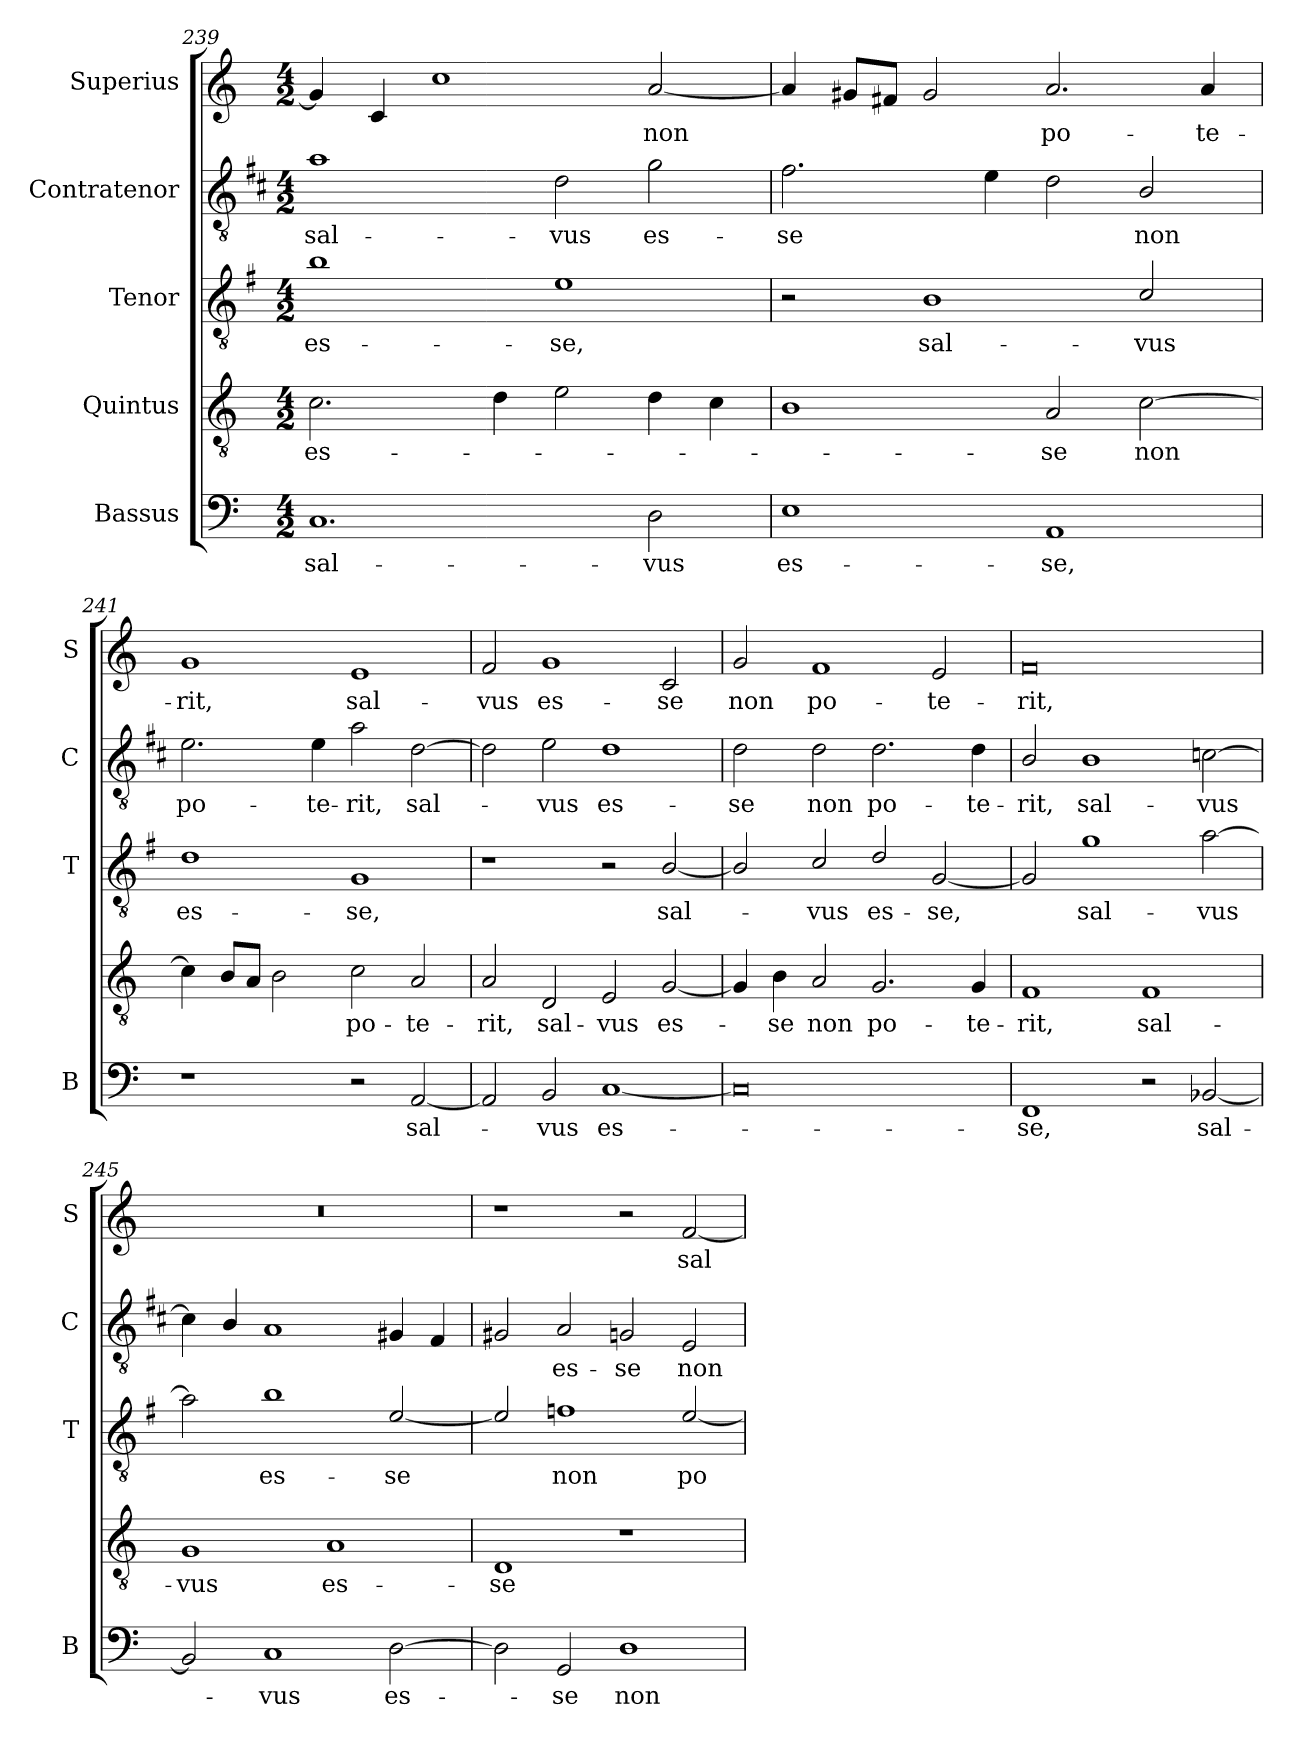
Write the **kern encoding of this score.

**kern	**text	**kern	**text	**kern	**text	**kern	**text	**kern	**text
*part5	*part5	*part4	*part4	*part3	*part3	*part2	*part2	*part1	*part1
*staff5	*staff5	*staff4	*staff4	*staff3	*staff3	*staff2	*staff2	*staff1	*staff1
*I"Bassus	*	*I"Quintus	*	*I"Tenor	*	*I"Contratenor	*	*I"Superius	*
*I'B	*	*	*	*I'T	*	*I'C	*	*I'S	*
*clefF4	*	*clefGv2	*	*clefGv2	*	*clefGv2	*	*clefG2	*
*	*	*	*	*ITrd4c7	*	*ITrd1c2	*	*	*
*k[]	*	*k[]	*	*k[]	*	*k[]	*	*k[]	*
*C:	*	*C:	*	*C:	*	*C:	*	*C:	*
*M4/2	*	*M4/2	*	*M4/2	*	*M4/2	*	*M4/2	*
=239	=239	=239	=239	=239	=239	=239	=239	=239	=239
!	!LO:LY:b	!	!LO:LY:b	!	!LO:LY:b	!	!LO:LY:b	!	!
1.C	sal-	2.c\	es-	1e	es-	1g	sal-	4g/]	.
.	.	.	.	.	.	.	.	4c/	.
.	.	.	.	.	.	.	.	1cc	.
.	.	4d\	.	.	.	.	.	.	.
!	!	!	!	!	!LO:LY:b	!	!LO:LY:b	!	!
.	.	2e\	.	1A	-se,	2c\	-vus	.	.
!	!LO:LY:b	!	!	!	!	!	!LO:LY:b	!	!LO:LY:b
2D\	-vus	4d\	.	.	.	2f\	es-	[2a/	non
.	.	4c\	.	.	.	.	.	.	.
=240	=240	=240	=240	=240	=240	=240	=240	=240	=240
!	!LO:LY:b	!	!	!	!	!	!LO:LY:b	!	!
1E	es-	1B	.	2r	.	2.e\	-se	4a/]	.
.	.	.	.	.	.	.	.	8g#X/L	.
.	.	.	.	.	.	.	.	8f#X/J	.
!	!	!	!	!	!LO:LY:b	!	!	!	!
.	.	.	.	1E	sal-	.	.	2g#/	.
.	.	.	.	.	.	4d\	.	.	.
!	!LO:LY:b	!	!LO:LY:b	!	!	!	!	!	!LO:LY:b
1AA	-se,	2A/	-se	.	.	2c\	.	2.a/	po-
!	!	!	!LO:LY:b	!	!LO:LY:b	!	!LO:LY:b	!	!
.	.	[2c\	non	2F/	-vus	2A/	non	.	.
!	!	!	!	!	!	!	!	!	!LO:LY:b
.	.	.	.	.	.	.	.	4a/	-te-
!!LO:LB:g=z
=241	=241	=241	=241	=241	=241	=241	=241	=241	=241
!	!	!	!	!	!LO:LY:b	!	!LO:LY:b	!	!LO:LY:b
1r	.	4c\]	.	1G	es-	2.d\	po-	1g	-rit,
.	.	8B/L	.	.	.	.	.	.	.
.	.	8A/J	.	.	.	.	.	.	.
.	.	2B\	.	.	.	.	.	.	.
!	!	!	!	!	!	!	!LO:LY:b	!	!
.	.	.	.	.	.	4d\	-te-	.	.
!	!	!	!LO:LY:b	!	!LO:LY:b	!	!LO:LY:b	!	!LO:LY:b
2r	.	2c\	po-	1C	-se,	2g\	-rit,	1e	sal-
!	!LO:LY:b	!	!LO:LY:b	!	!	!	!LO:LY:b	!	!
[2AA/	sal-	2A/	-te-	.	.	[2c\	sal-	.	.
=242	=242	=242	=242	=242	=242	=242	=242	=242	=242
!	!	!	!LO:LY:b	!	!	!	!	!	!LO:LY:b
2AA/]	.	2A/	-rit,	1r	.	2c\]	.	2f/	-vus
!	!LO:LY:b	!	!LO:LY:b	!	!	!	!LO:LY:b	!	!LO:LY:b
2BB/	-vus	2D/	sal-	.	.	2d\	-vus	1g	es-
!	!LO:LY:b	!	!LO:LY:b	!	!	!	!LO:LY:b	!	!
[1C	es-	2E/	-vus	2r	.	1c	es-	.	.
!	!	!	!LO:LY:b	!	!LO:LY:b	!	!	!	!LO:LY:b
.	.	[2G/	es-	[2E/	sal-	.	.	2c/	-se
=243	=243	=243	=243	=243	=243	=243	=243	=243	=243
!	!	!	!	!	!	!	!LO:LY:b	!	!LO:LY:b
0C]	.	4G/]	.	2E/]	.	2c\	-se	2g/	non
!	!	!	!LO:LY:b	!	!	!	!	!	!
.	.	4B\	-se	.	.	.	.	.	.
!	!	!	!LO:LY:b	!	!LO:LY:b	!	!LO:LY:b	!	!LO:LY:b
.	.	2A/	non	2F/	-vus	2c\	non	1f	po-
!	!	!	!LO:LY:b	!	!LO:LY:b	!	!LO:LY:b	!	!
.	.	2.G/	po-	2G/	es-	2.c\	po-	.	.
!	!	!	!	!	!LO:LY:b	!	!	!	!LO:LY:b
.	.	.	.	[2C/	-se,	.	.	2e/	-te-
!	!	!	!LO:LY:b	!	!	!	!LO:LY:b	!	!
.	.	4G/	-te-	.	.	4c\	-te-	.	.
=244	=244	=244	=244	=244	=244	=244	=244	=244	=244
!	!LO:LY:b	!	!LO:LY:b	!	!	!	!LO:LY:b	!	!LO:LY:b
1FF	-se,	1F	-rit,	2C/]	.	2A/	-rit,	0f	-rit,
!	!	!	!	!	!LO:LY:b	!	!LO:LY:b	!	!
.	.	.	.	1c	sal-	1A	sal-	.	.
!	!	!	!LO:LY:b	!	!	!	!	!	!
2r	.	1F	sal-	.	.	.	.	.	.
!	!LO:LY:b	!	!	!	!LO:LY:b	!	!LO:LY:b	!	!
[2BB-X/	sal-	.	.	[2d\	-vus	[2B-X\	-vus	.	.
=245	=245	=245	=245	=245	=245	=245	=245	=245	=245
!	!	!	!LO:LY:b	!	!	!	!	!	!
2BB-/]	.	1G	-vus	2d\]	.	4B-\]	.	0r	.
.	.	.	.	.	.	4A/	.	.	.
!	!LO:LY:b	!	!	!	!LO:LY:b	!	!	!	!
1C	-vus	.	.	1e	es-	1G	.	.	.
!	!	!	!LO:LY:b	!	!	!	!	!	!
.	.	1A	es-	.	.	.	.	.	.
!	!LO:LY:b	!	!	!	!LO:LY:b	!	!	!	!
[2D\	es-	.	.	[2A/	-se	4F#X/	.	.	.
.	.	.	.	.	.	4E/	.	.	.
!!LO:PB:g=z
=246	=246	=246	=246	=246	=246	=246	=246	=246	=246
!	!	!	!LO:LY:b	!	!	!	!	!	!
2D\]	.	1D	-se	2A/]	.	2F#X/	.	1r	.
!	!LO:LY:b	!	!	!	!LO:LY:b	!	!LO:LY:b	!	!
2GG/	-se	.	.	1B-X	non	2G/	es-	.	.
!	!LO:LY:b	!	!	!	!	!	!LO:LY:b	!	!
1D	non	1r	.	.	.	2Fn/	-se	2r	.
!	!	!	!	!	!LO:LY:b	!	!LO:LY:b	!	!LO:LY:b
.	.	.	.	[2A/	po-	2D/	non	[2f/	sal-
=	=	=	=	=	=	=	=	=	=
*-	*-	*-	*-	*-	*-	*-	*-	*-	*-
